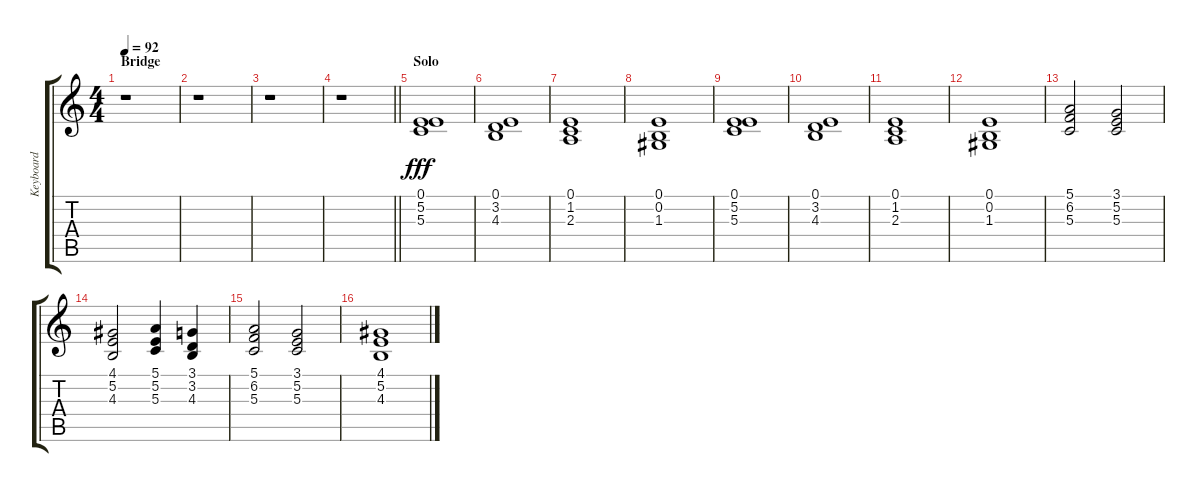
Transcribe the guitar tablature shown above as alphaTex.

\track ("Keyboard" "Keyboard") {instrument synthstrings1}
\staff {score tabs}
\tuning (E4 B3 G3 D3 A2 E2) {hide}
\ts (4 4)
\section ("" "Bridge")
\tempo 92
\clef g2
\ks c
r.1{dy fff} |
r.1 |
r.1 |
\barLineRight lightlight
r.1 |
\section ("" "Solo")
(0.1 5.2 5.3).1 |
(0.1 3.2 4.3).1 |
(0.1 1.2 2.3).1 |
(0.1 0.2 1.3).1 |
(0.1 5.2 5.3).1 |
(0.1 3.2 4.3).1 |
(0.1 1.2 2.3).1 |
(0.1 0.2 1.3).1 |
(5.1 6.2 5.3).2 (3.1 5.2 5.3).2 |
(4.1 5.2 4.3).2 (5.1 5.2 5.3).4 (3.1 3.2 4.3).4 |
(5.1 6.2 5.3).2 (3.1 5.2 5.3).2 |
(4.1 5.2 4.3).1
